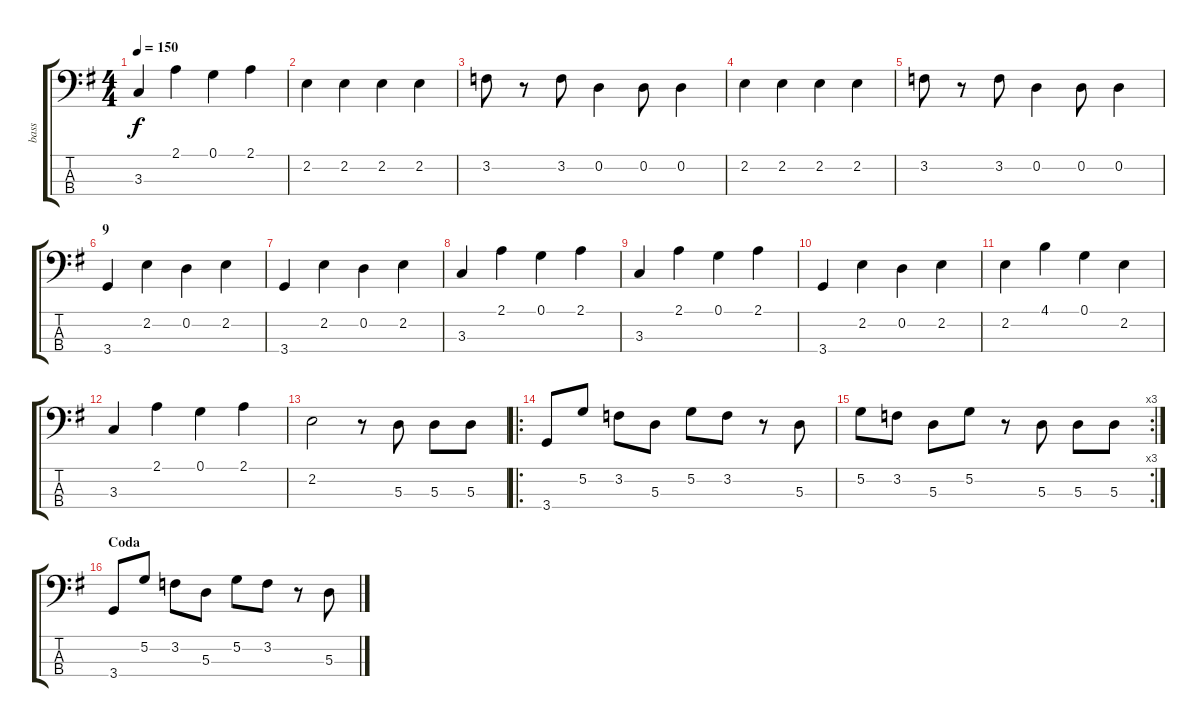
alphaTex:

\track ("bass" "bass") {instrument acousticguitarnylon}
\staff {score tabs}
\tuning (G2 D2 A1 E1) {hide}
\ts (4 4)
\tempo 150
\clef f4
\ks g
3.3.4{dy f} 2.1.4 0.1.4 2.1.4 |
2.2.4 2.2.4 2.2.4 2.2.4 |
3.2.8 r.8 3.2.8 0.2.4 0.2.8 0.2.4 |
2.2.4 2.2.4 2.2.4 2.2.4 |
3.2.8 r.8 3.2.8 0.2.4 0.2.8 0.2.4 |
\section ("" "9")
3.4.4 2.2.4 0.2.4 2.2.4 |
3.4.4 2.2.4 0.2.4 2.2.4 |
3.3.4 2.1.4 0.1.4 2.1.4 |
3.3.4 2.1.4 0.1.4 2.1.4 |
3.4.4 2.2.4 0.2.4 2.2.4 |
2.2.4 4.1.4 0.1.4 2.2.4 |
3.3.4 2.1.4 0.1.4 2.1.4 |
2.2.2{instrument acousticbass} r.8 5.3.8 5.3.8 5.3.8 |
\ro
3.4.8 5.2.8 3.2.8 5.3.8 5.2.8 3.2.8 r.8 5.3.8 |
\rc 3
5.2.8 3.2.8 5.3.8 5.2.8 r.8 5.3.8 5.3.8 5.3.8 |
\section ("" "Coda")
3.4.8 5.2.8 3.2.8 5.3.8 5.2.8 3.2.8 r.8 5.3.8
